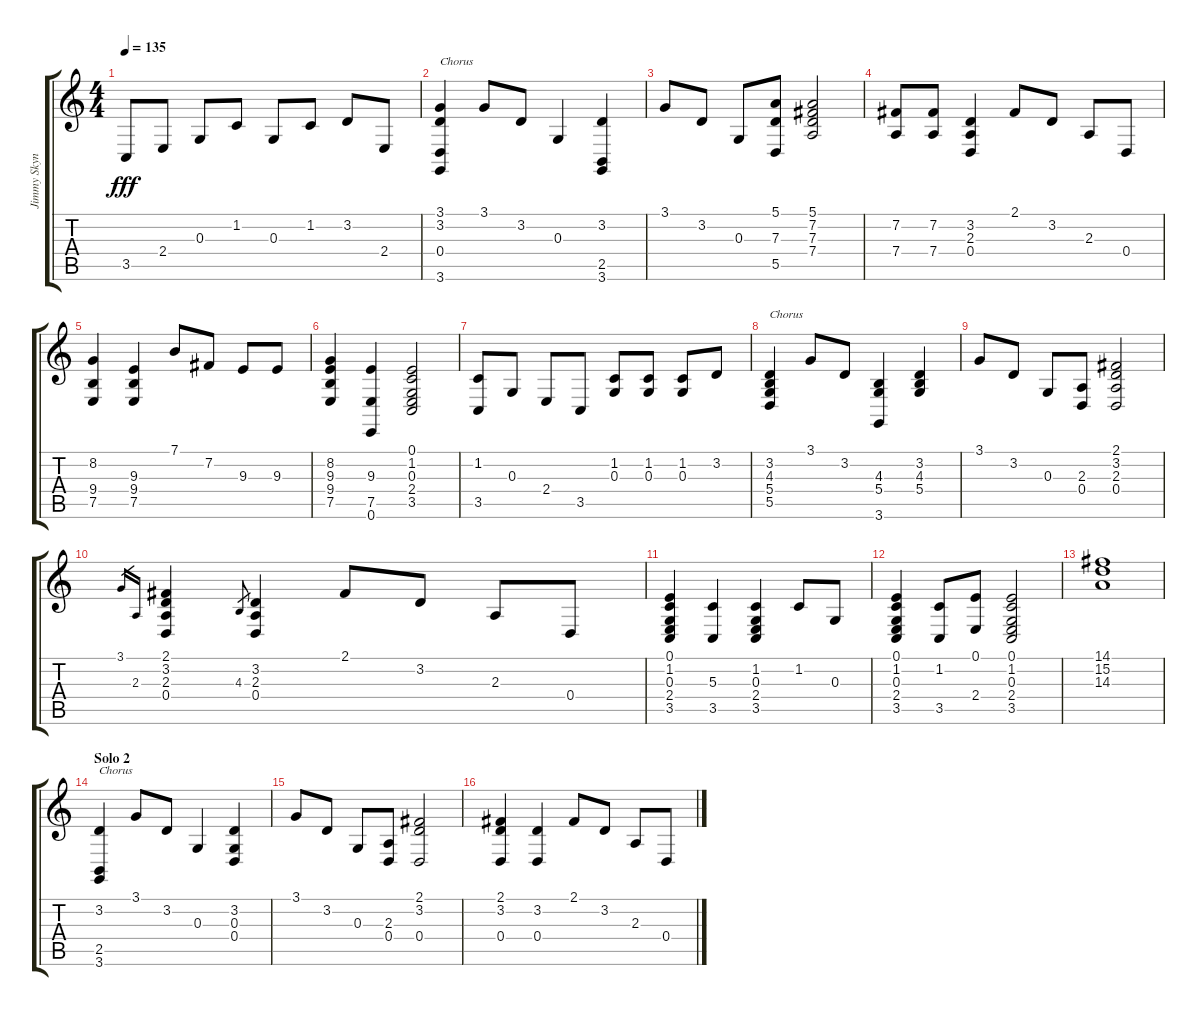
\track ("Jimmy Skynyrd" "Jimmy Skyn") {instrument electricgrandpiano}
\staff {score tabs}
\tuning (E4 B3 G3 D3 A2 E2) {hide}
\ts (4 4)
\tempo 135
\clef g2
\ks c
3.5.8{dy fff} 2.4.8 0.3.8 1.2.8 0.3.8 1.2.8 3.2.8 2.4.8 |
(3.1 3.2 0.4 3.6).4{txt "Chorus"} 3.1.8 3.2.8 0.3.4 (3.2 2.5 3.6).4 |
3.1.8 3.2.8 0.3.8 (5.1 7.3 5.5).8 (5.1 7.2 7.3 7.4).2 |
(7.2 7.4).8 (7.2 7.4).8 (3.2 2.3 0.4).4 2.1.8 3.2.8 2.3.8 0.4.8 |
(8.2 9.4 7.5).4 (9.3 9.4 7.5).4 7.1.8 7.2.8 9.3.8 9.3.8 |
(8.2 9.3 9.4 7.5).4 (9.3 7.5 0.6).4 (0.1 1.2 0.3 2.4 3.5).2 |
(1.2 3.5).8 0.3.8 2.4.8 3.5.8 (1.2 0.3).8 (1.2 0.3).8 (1.2 0.3).8 3.2.8 |
(3.2 4.3 5.4 5.5).4{txt "Chorus"} 3.1.8 3.2.8 (4.3 5.4 3.6).4 (3.2 4.3 5.4).4 |
3.1.8 3.2.8 0.3.8 (2.3 0.4).8 (2.1 3.2 2.3 0.4).2 |
3.1.16{gr} 2.3.16{gr} (2.1 3.2 2.3 0.4).4 4.3.8{gr} (3.2 2.3 0.4).4 2.1.8 3.2.8 2.3.8 0.4.8 |
(0.1 1.2 0.3 2.4 3.5).4 (5.3 3.5).4 (1.2 0.3 2.4 3.5).4 1.2.8 0.3.8 |
(0.1 1.2 0.3 2.4 3.5).4 (1.2 3.5).8 (0.1 2.4).8 (0.1 1.2 0.3 2.4 3.5).2 |
(14.1 15.2 14.3).1 |
\section ("" "Solo 2")
(3.2 2.5 3.6).4{txt "Chorus" volume 16} 3.1.8 3.2.8 0.3.4 (3.2 0.3 0.4).4 |
3.1.8 3.2.8 0.3.8 (2.3 0.4).8 (2.1 3.2 0.4).2 |
(2.1 3.2 0.4).4 (3.2 0.4).4 2.1.8 3.2.8 2.3.8 0.4.8
